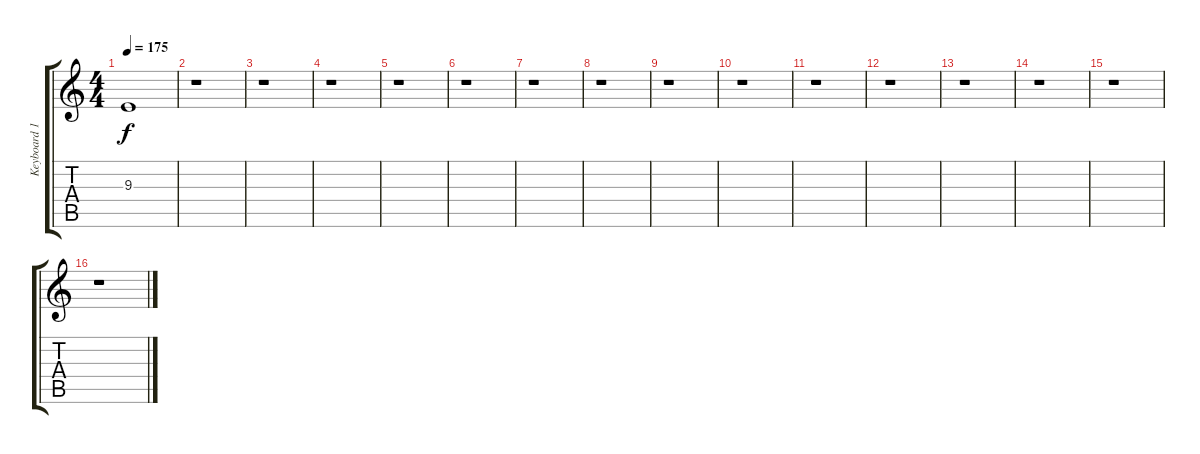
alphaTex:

\track ("Keyboard 1" "Keyboard 1") {mute instrument stringensemble1}
\staff {score tabs}
\tuning (E4 B3 G3 D3 A2 E2) {hide}
\ts (4 4)
\tempo 175
\clef g2
\ks c
9.3.1{dy f} |
r.1 |
r.1 |
r.1 |
r.1 |
r.1 |
r.1 |
r.1 |
r.1 |
r.1 |
r.1 |
r.1 |
r.1 |
r.1 |
r.1 |
r.1
